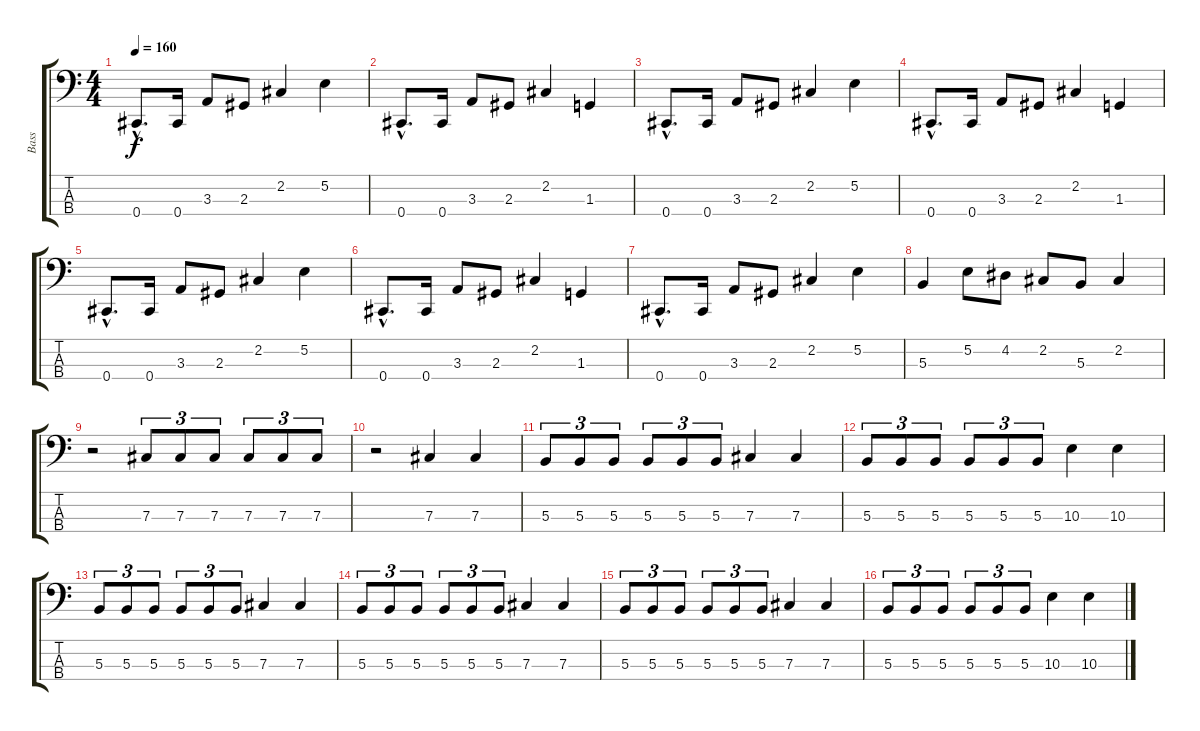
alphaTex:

\track ("Bass" "Bass") {instrument electricbasspick}
\staff {score tabs}
\tuning (E2 B1 Gb1 Db1) {hide}
\ts (4 4)
\tempo 160
\clef f4
\ks c
0.4{hac}.8{d dy f} 0.4.16 3.3.8 2.3.8 2.2.4 5.2.4 |
0.4{hac}.8{d} 0.4.16 3.3.8 2.3.8 2.2.4 1.3.4 |
0.4{hac}.8{d} 0.4.16 3.3.8 2.3.8 2.2.4 5.2.4 |
0.4{hac}.8{d} 0.4.16 3.3.8 2.3.8 2.2.4 1.3.4 |
0.4{hac}.8{d} 0.4.16 3.3.8 2.3.8 2.2.4 5.2.4 |
0.4{hac}.8{d} 0.4.16 3.3.8 2.3.8 2.2.4 1.3.4 |
0.4{hac}.8{d} 0.4.16 3.3.8 2.3.8 2.2.4 5.2.4 |
5.3.4 5.2.8 4.2.8 2.2.8 5.3.8 2.2.4 |
r.2 7.3.8{tu (3 2)} 7.3.8{tu (3 2)} 7.3.8{tu (3 2)} 7.3.8{tu (3 2)} 7.3.8{tu (3 2)} 7.3.8{tu (3 2)} |
r.2 7.3.4 7.3.4 |
5.3.8{tu (3 2)} 5.3.8{tu (3 2)} 5.3.8{tu (3 2)} 5.3.8{tu (3 2)} 5.3.8{tu (3 2)} 5.3.8{tu (3 2)} 7.3.4 7.3.4 |
5.3.8{tu (3 2)} 5.3.8{tu (3 2)} 5.3.8{tu (3 2)} 5.3.8{tu (3 2)} 5.3.8{tu (3 2)} 5.3.8{tu (3 2)} 10.3.4 10.3.4 |
5.3.8{tu (3 2)} 5.3.8{tu (3 2)} 5.3.8{tu (3 2)} 5.3.8{tu (3 2)} 5.3.8{tu (3 2)} 5.3.8{tu (3 2)} 7.3.4 7.3.4 |
5.3.8{tu (3 2)} 5.3.8{tu (3 2)} 5.3.8{tu (3 2)} 5.3.8{tu (3 2)} 5.3.8{tu (3 2)} 5.3.8{tu (3 2)} 7.3.4 7.3.4 |
5.3.8{tu (3 2)} 5.3.8{tu (3 2)} 5.3.8{tu (3 2)} 5.3.8{tu (3 2)} 5.3.8{tu (3 2)} 5.3.8{tu (3 2)} 7.3.4 7.3.4 |
5.3.8{tu (3 2)} 5.3.8{tu (3 2)} 5.3.8{tu (3 2)} 5.3.8{tu (3 2)} 5.3.8{tu (3 2)} 5.3.8{tu (3 2)} 10.3.4 10.3.4
